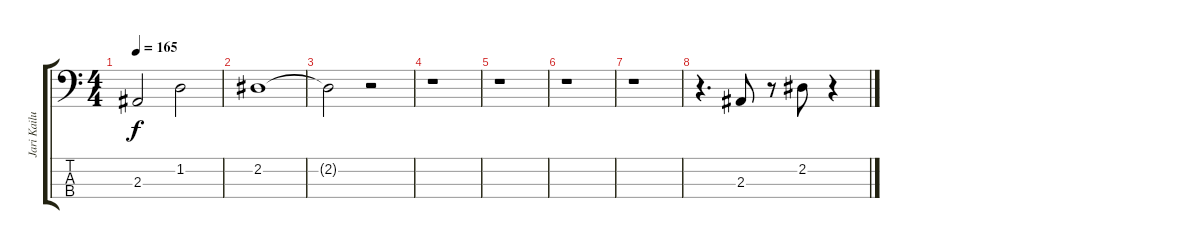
\track ("Jari Kailunannen" "Jari Kailu") {instrument electricbassfinger}
\staff {score tabs}
\tuning (Gb2 Db2 Ab1 Eb1) {hide}
\ts (4 4)
\tempo 165
\clef f4
\ks c
2.3.2{dy f} 1.2.2 |
2.2.1 |
2.2{t}.2 r.2 |
r.1 |
r.1 |
r.1 |
r.1 |
r.4{d} 2.3.8 r.8 2.2.8 r.4
